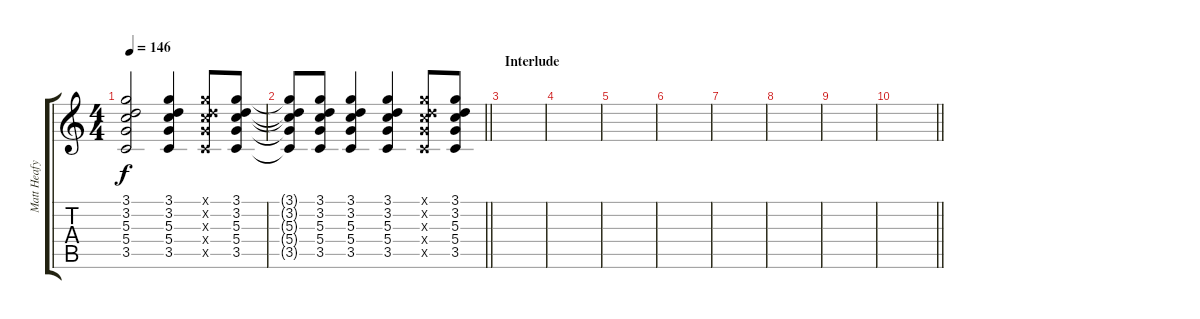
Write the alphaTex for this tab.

\track ("Matt Heafy Acoustic" "Matt Heafy") {instrument acousticguitarsteel}
\staff {score tabs}
\tuning (E4 B3 G3 D3 A2 D2) {hide}
\ts (4 4)
\tempo 146
\clef g2
\ks c
(3.1 3.2 5.3 5.4 3.5).2{dy f} (3.1 3.2 5.3 5.4 3.5).4 (3.1{x} 3.2{x} 5.3{x} 5.4{x} 3.5{x}).8 (3.1 3.2 5.3 5.4 3.5).8 |
\barLineRight lightlight
(3.1{t} 3.2{t} 5.3{t} 5.4{t} 3.5{t}).8 (3.1 3.2 5.3 5.4 3.5).8 (3.1 3.2 5.3 5.4 3.5).4 (3.1 3.2 5.3 5.4 3.5).4 (3.1{x} 3.2{x} 5.3{x} 5.4{x} 3.5{x}).8 (3.1 3.2 5.3 5.4 3.5).8 |
\section ("" "Interlude")
|
|
|
|
|
|
|
\barLineRight lightlight
